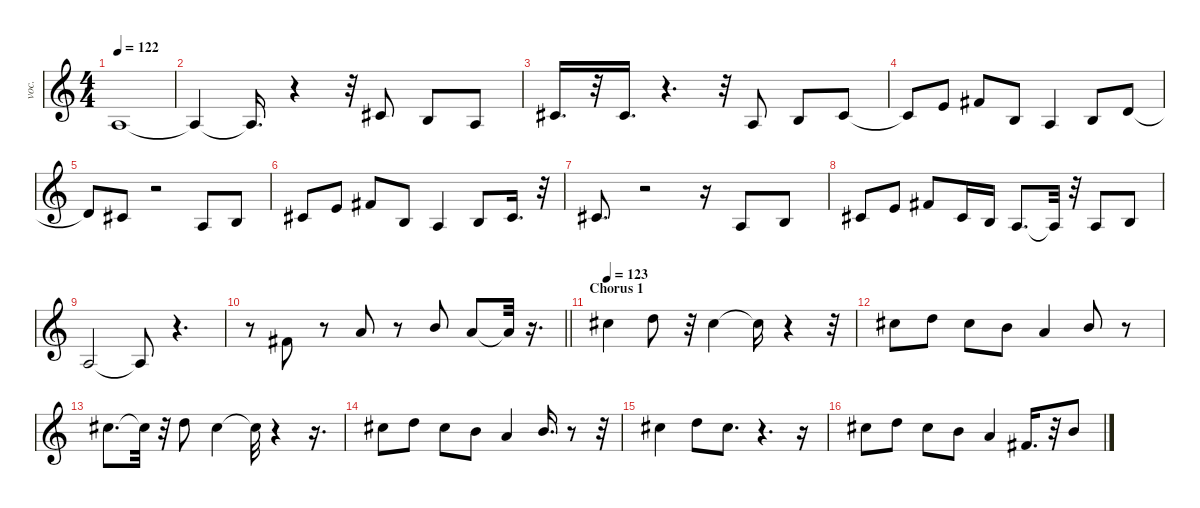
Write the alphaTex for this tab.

\defaultSystemsLayout 4
\hideDynamics
\bracketExtendMode nobrackets
\otherSystemsTrackNameOrientation horizontal
\track ("Vocals" "voc.") {instrument acousticgrandpiano}
\staff {score}
\tuning (E4 B3 G3 D3 A2 E2)
\ts (4 4)
\tempo 122
\clef g2
\ks c
2.3.1{dy ff beam Up} |
2.3{t}.4{beam Up} 2.3{t}.16{d beam Up} r.4{beam Up} r.32{beam Up} 2.2{acc #}.8{beam Up} 0.2.8{beam Up} 2.3.8{beam Up} |
2.2{acc #}.16{d beam Up} r.32{beam Up} 2.2{acc #}.16{d beam Up} r.4{d beam Up} r.32{beam Up} 2.3.8{beam Up} 0.2.8{beam Up} 2.2{acc #}.8{beam Up} |
2.2{t acc #}.8{beam Up} 0.1.8{beam Up} 2.1{acc #}.8{beam Up} 0.2.8{beam Up} 2.3.4{beam Up} 0.2.8{beam Up} 3.2.8{beam Up} |
3.2{t}.8{beam Up} 2.2{acc #}.8{beam Up} r.2{beam Up} 2.3.8{beam Up} 0.2.8{beam Up} |
2.2{acc #}.8{beam Up} 0.1.8{beam Up} 2.1{acc #}.8{beam Up} 0.2.8{beam Up} 2.3.4{beam Up} 0.2.8{beam Up} 2.2{acc #}.16{d beam Up} r.32{beam Up} |
2.2{acc #}.8{d beam Up} r.2{beam Up} r.16{beam Up} 2.3.8{beam Up} 0.2.8{beam Up} |
2.2{acc #}.8{beam Up} 0.1.8{beam Up} 2.1{acc #}.8{beam Up} 2.2{acc #}.16{beam Up} 0.2.16{beam Up} 2.3.8{d beam Up} 2.3{t}.32{beam Up} r.32{beam Up} 2.3.8{beam Up} 0.2.8{beam Up} |
2.3.2{beam Up} 2.3{t}.8{beam Up} r.4{d beam Up} |
\barLineRight lightlight
r.8{beam Down} 2.1{acc #}.8{beam Up} r.8{beam Up} 5.1.8{beam Up} r.8{beam Up} 7.1.8{beam Up} 5.1.8{beam Up} 5.1{t}.32{beam Up} r.16{d beam Up} |
\section ("" "Chorus 1")
\tempo 123
9.1{acc #}.4{beam Down} 10.1.8{beam Down} r.32{beam Down} 9.1{acc #}.4{beam Down} 9.1{t acc #}.16{beam Down} r.4{beam Down} r.32{beam Down} |
9.1{acc #}.8{beam Down} 10.1.8{beam Down} 9.1{acc #}.8{beam Down} 7.1.8{beam Down} 5.1.4{beam Up} 7.1.8{beam Up} r.8{beam Up} |
9.1{acc #}.8{d beam Down} 9.1{t acc #}.32{beam Down} r.32{beam Down} 10.1.8{beam Down} 9.1{acc #}.4{beam Down} 9.1{t acc #}.32{beam Down} r.4{beam Down} r.16{d beam Down} |
9.1{acc #}.8{beam Down} 10.1.8{beam Down} 9.1{acc #}.8{beam Down} 7.1.8{beam Down} 5.1.4{beam Up} 7.1.16{d beam Up} r.8{beam Up} r.32{beam Up} |
9.1{acc #}.4{beam Down} 10.1.8{beam Down} 9.1{acc #}.8{d beam Down} r.4{d beam Down} r.16{beam Down} |
9.1{acc #}.8{beam Down} 10.1.8{beam Down} 9.1{acc #}.8{beam Down} 7.1.8{beam Down} 5.1.4{beam Up} 7.2{acc #}.16{d beam Up} r.32{beam Up} 7.1.8{beam Up}
